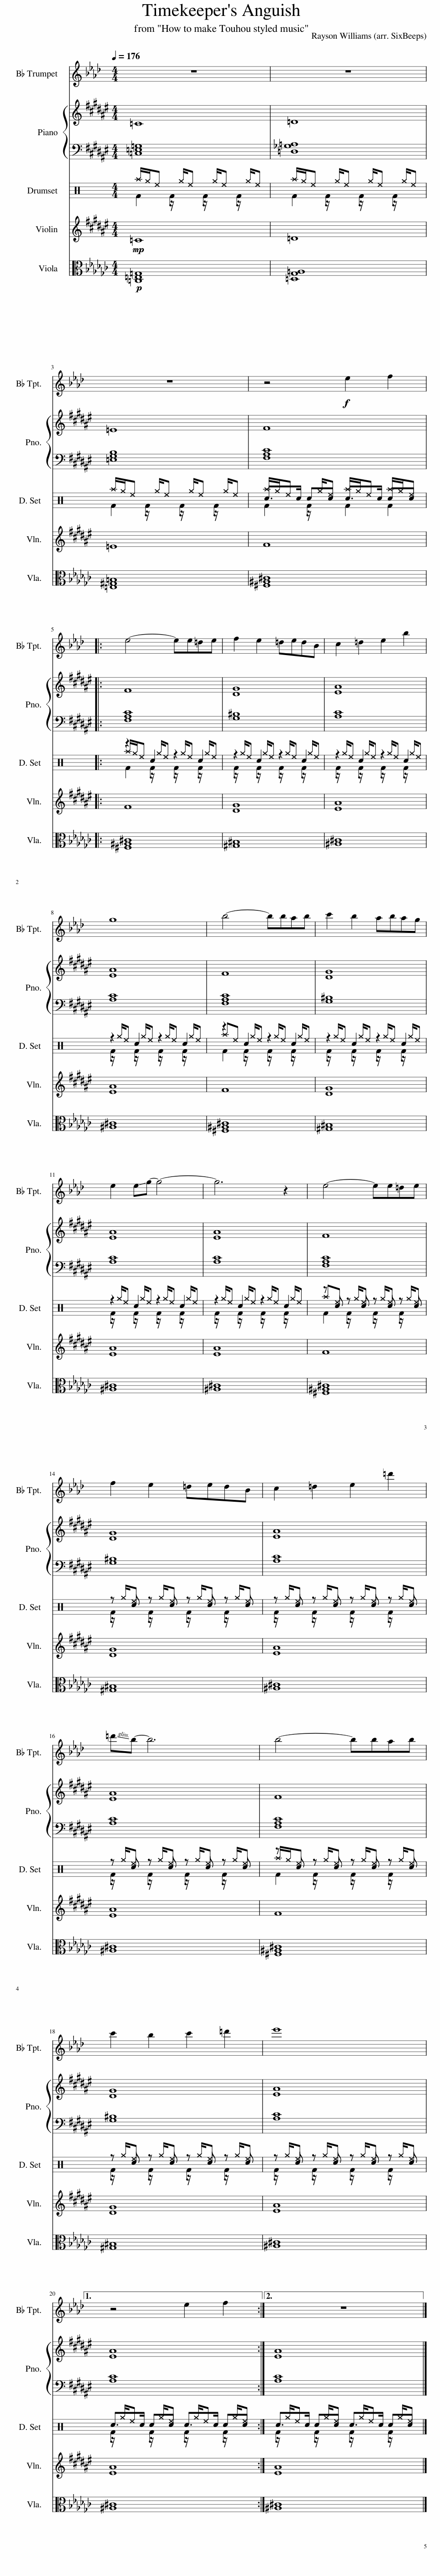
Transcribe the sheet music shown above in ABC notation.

X:1
%%score 1 { 2 | 3 } ( 4 5 6 ) 7 8
L:1/8
Q:1/4=176
M:4/4
I:linebreak $
K:F#
V:1 treble transpose=-2
V:2 treble
V:3 bass
V:4 perc
K:none
V:5 perc
K:none
V:6 perc
K:none
V:7 treble
V:8 alto
V:1
[K:Ab] z8 | z8 |$ z8 | z4!f! e2 f2 |:$ e4- ee=de | %5
 f2 e2 =dedB | c2 =d2 e2 b2 |$ g8 | b4- bbab | c'2 b2 abag |$ %10
 e2 !-(!e!-)!g- g4- | g6 z2 | e4- ee=de |$ f2 e2 =dedB | c2 =d2 e2 =d'2 |$ %15
 !-(!=d'!-)!b- b6 | b4- bbab |$ c'2 b2 c'2 =d'2 | e'8 |1$ z4 e2 f2 :|2 %20
 z8 |] %21
V:2
 =C8 | =D8 |$ =E8 | F8 |:$ F8 | %5
 [DG]8 | [EA]8 |$ [EA]8 | F8 | [DG]8 |$ %10
 [EA]8 | [EA]8 | F8 |$ [DG]8 | [EA]8 |$ %15
 [EA]8 | F8 |$ [DG]8 | [EA]8 |1$ [EA]8 :|2 %20
 [EA]8 |] %21
V:3
 [=C,=E,=G,]8 | [=D,_G,=A,]8 |$ [=E,G,B,]8 | [F,A,C]8 |:$ [F,A,C]8 | %5
 [G,^B,]8 | [A,C]8 |$ [A,C]8 | [F,A,C]8 | [G,^B,]8 |$ %10
 [A,C]8 | [A,C]8 | [F,A,C]8 |$ [G,^B,]8 | [A,C]8 |$ %15
 [A,C]8 | [F,A,C]8 |$ [G,^B,]8 | [A,C]8 |1$ [A,C]8 :|2 %20
 [A,C]8 |] %21
V:4
[K:C] F2 F2 F2 F2 | F2 F2 F2 F2 |$ F2 F2 F2 F2 | F2 F2 F2 F2 |:$ F2 F2 F2 F2 | %5
 F2 F2 F2 F2 | F2 F2 F2 F2 |$ F2 F2 F2 F2 | F2 F2 F2 F2 | F2 F2 F2 F2 |$ %10
 F2 F2 F2 F2 | F2 F2 F2 F2 | F2 F2 F2 F2 |$ F2 F2 F2 F2 | F2 F2 F2 F2 |$ %15
 F2 F2 F2 F2 | F2 F2 F2 F2 |$ F2 F2 F2 F2 | F2 F2 F2 F2 |1$ F2 F2 F2 F2 :|2 %20
 F2 F2 F2 F2 |] %21
V:5
[K:C] ^a/^g/^e z/ ^g/^e z/ ^g/^e z/ ^g/^e | ^a/^g/^e z/ ^g/^e z/ ^g/^e z/ ^g/^e |$ ^a/^g/^e z/ ^g/^e z/ ^g/^e z/ ^g/^e | ^a/^g/^e z/ ^g/^e ^a/^g/^e ^a/^g/^e |:$ ^a/^g/^e z/ ^g/^e z/ ^g/^e z/ ^g/^e | %5
 z/ ^g/^e z/ ^g/^e z/ ^g/^e z/ ^g/^e | z/ ^g/^e z/ ^g/^e z/ ^g/^e z/ ^g/^e |$ z/ ^g/^e z/ ^g/^e z/ ^g/^e z/ ^g/^e | ^a^e z/ ^g/^e z/ ^g/^e z/ ^g/^e | z/ ^g/^e z/ ^g/^e z/ ^g/^e z/ ^g/^e |$ %10
 z/ ^g/^e z/ ^g/^e z/ ^g/^e z/ ^g/^e | z/ ^g/^e z/ ^g/^e z/ ^g/^e z/ ^g/^e | ^a^e z/ ^g/^e z/ ^g/^e z/ ^g/^e |$ z/ ^g/^e z/ ^g/^e z/ ^g/^e z/ ^g/^e | z/ ^g/^e z/ ^g/^e z/ ^g/^e z/ ^g/^e |$ %15
 z/ ^g/^e z/ ^g/^e z/ ^g/^e z/ ^g/^e | ^a/^g/^e z/ ^g/^e z/ ^g/^e z/ ^g/^e |$ z/ ^g/^e z/ ^g/^e z/ ^g/^e z/ ^g/^e | z/ ^g/^e z/ ^g/^e z/ ^g/^e z/ ^g/^e |1$ z/ ^g/^e z/ ^g/^e z/ ^g/^e z/ ^g/^e :|2 %20
 z/ ^g/^e z/ ^g/^e z/ ^g/^e z/ ^g/^e |] %21
V:6
[K:C] x8 | x8 |$ x8 | c>c cc c>c cc |:$ z2 c2 z2 c2 | %5
 z2 c2 z2 c2 | z2 c2 z2 c2 |$ z2 c2 z2 c2 | z2 c2 z2 c2 | z2 c2 z2 c2 |$ %10
 z2 c2 z2 c2 | z2 c2 z2 c2 | z c z c z c z c |$ z c z c z c z c | z c z c z c z c |$ %15
 z c z c z c z c | z c z c z c z c |$ z c z c z c z c | z c z c z c z c |1$ c>c cc c>c cc :|2 %20
 c>c cc c>c cc |] %21
V:7
!mp! =C8 | =D8 |$ =E8 | F8 |:$ F8 | %5
 [DG]8 | [EA]8 |$ [EA]8 | F8 | [DG]8 |$ %10
 [EA]8 | [EA]8 | F8 |$ [DG]8 | [EA]8 |$ %15
 [EA]8 | F8 |$ [DG]8 | [EA]8 |1$ [EA]8 :|2 %20
 [EA]8 |] %21
V:8
[K:Gb]!p! [=C,=E,=G,]8 | [=D,G,=A,]8 |$ [=E,^G,=B,]8 | [^F,^A,^C]8 |:$ [^F,^A,^C]8 | %5
 [^G,^B,]8 | [^A,^C]8 |$ [^A,^C]8 | [^F,^A,^C]8 | [^G,^B,]8 |$ %10
 [^A,^C]8 | [^A,^C]8 | [^F,^A,^C]8 |$ [^G,^B,]8 | [^A,^C]8 |$ %15
 [^A,^C]8 | [^F,^A,^C]8 |$ [^G,^B,]8 | [^A,^C]8 |1$ [^A,^C]8 :|2 %20
 [^A,^C]8 |] %21
